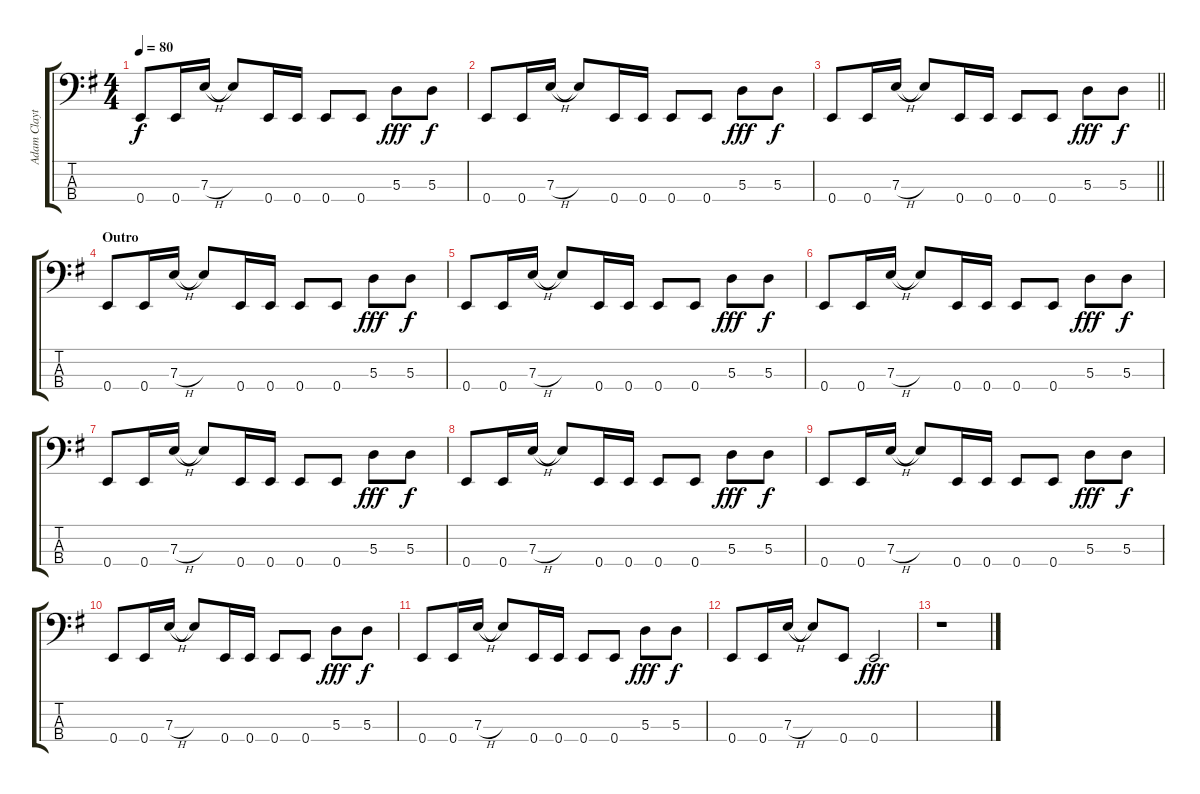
\track ("Adam Clayton" "Adam Clayt") {instrument electricbassfinger}
\staff {score tabs}
\tuning (G2 D2 A1 E1) {hide}
\ts (4 4)
\tempo 80
\clef f4
\ks g
0.4.8{dy f} 0.4.16 7.3{h}.16 7.3{t}.8 0.4.16 0.4.16 0.4.8 0.4.8 5.3.8{dy fff} 5.3.8{dy f} |
0.4.8 0.4.16 7.3{h}.16 7.3{t}.8 0.4.16 0.4.16 0.4.8 0.4.8 5.3.8{dy fff} 5.3.8{dy f} |
\barLineRight lightlight
0.4.8 0.4.16 7.3{h}.16 7.3{t}.8 0.4.16 0.4.16 0.4.8 0.4.8 5.3.8{dy fff} 5.3.8{dy f} |
\section ("" "Outro")
0.4.8 0.4.16 7.3{h}.16 7.3{t}.8 0.4.16 0.4.16 0.4.8 0.4.8 5.3.8{dy fff} 5.3.8{dy f} |
0.4.8 0.4.16 7.3{h}.16 7.3{t}.8 0.4.16 0.4.16 0.4.8 0.4.8 5.3.8{dy fff} 5.3.8{dy f} |
0.4.8 0.4.16 7.3{h}.16 7.3{t}.8 0.4.16 0.4.16 0.4.8 0.4.8 5.3.8{dy fff} 5.3.8{dy f} |
0.4.8 0.4.16 7.3{h}.16 7.3{t}.8 0.4.16 0.4.16 0.4.8 0.4.8 5.3.8{dy fff} 5.3.8{dy f} |
0.4.8 0.4.16 7.3{h}.16 7.3{t}.8 0.4.16 0.4.16 0.4.8 0.4.8 5.3.8{dy fff} 5.3.8{dy f} |
0.4.8 0.4.16 7.3{h}.16 7.3{t}.8 0.4.16 0.4.16 0.4.8 0.4.8 5.3.8{dy fff} 5.3.8{dy f} |
0.4.8 0.4.16 7.3{h}.16 7.3{t}.8 0.4.16 0.4.16 0.4.8 0.4.8 5.3.8{dy fff} 5.3.8{dy f} |
0.4.8 0.4.16 7.3{h}.16 7.3{t}.8 0.4.16 0.4.16 0.4.8 0.4.8 5.3.8{dy fff} 5.3.8{dy f} |
0.4.8 0.4.16 7.3{h}.16 7.3{t}.8 0.4.8 0.4.2{dy fff} |
r.1
